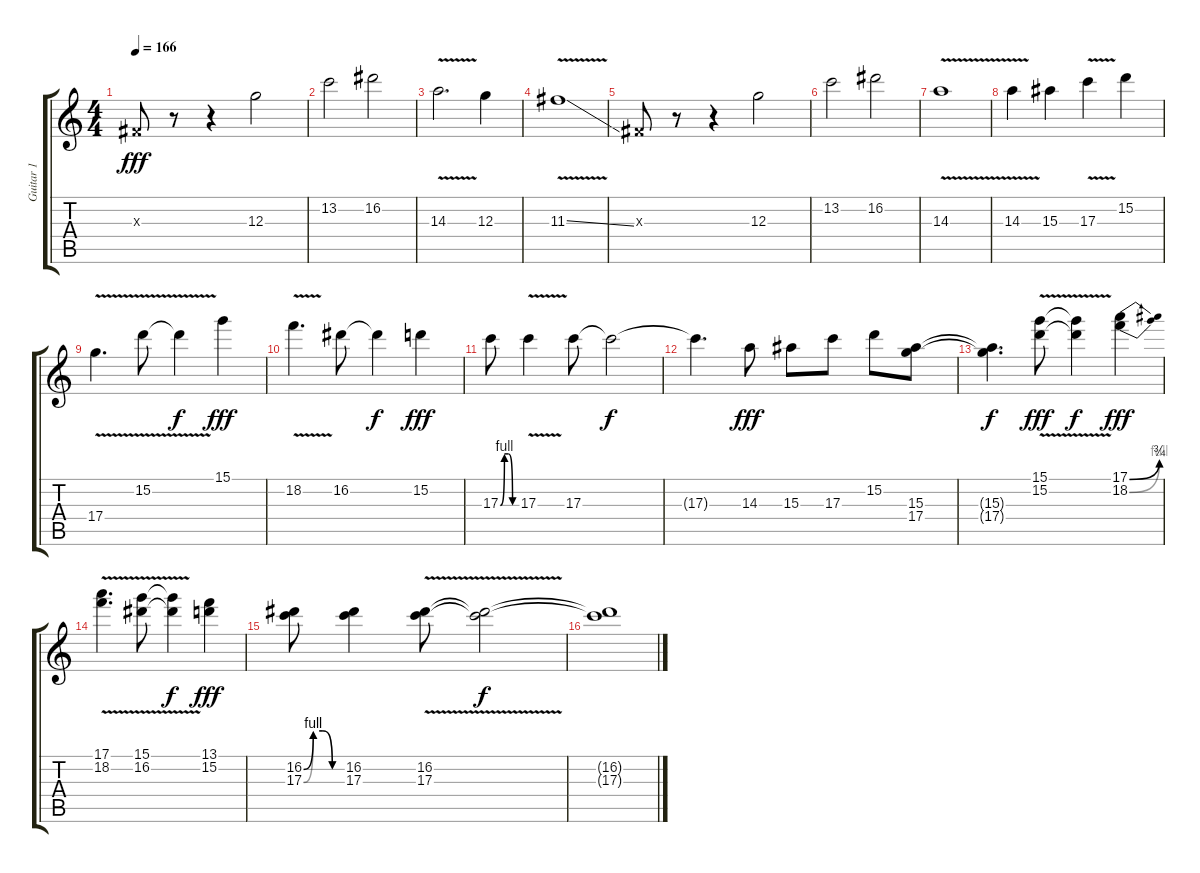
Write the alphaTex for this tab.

\track ("Guitar 1 " "Guitar 1 ") {instrument distortionguitar}
\staff {score tabs}
\tuning (E4 B3 G3 D3 A2 E2) {hide}
\ts (4 4)
\tempo 166
\clef g2
\ks c
-1.3{x}.8{dy fff} r.8 r.4 12.3.2 |
13.2.2 16.2.2 |
14.3{v}.2{d} 12.3.4 |
11.3{v ss}.1 |
-1.3{x}.8 r.8 r.4 12.3.2 |
13.2.2 16.2.2 |
14.3{v}.1 |
14.3{v}.4 15.3.4 17.3{v}.4 15.2.4 |
17.4{v}.4{d} 15.2{v}.8 15.2{t}.4{dy f} 15.1.4{dy fff} |
18.2{v}.4{d} 16.2.8 16.2{t}.4{dy f} 15.2.4{dy fff} |
17.3{be (custom 0 0 15 4 30 4 45 0 60 0)}.8 17.3{v}.4 17.3.8 17.3{t}.2{dy f} |
17.3{t}.4{d} 14.3.8{dy fff} 15.3.8 17.3.8 15.2.8 (15.3 17.4).8 |
(15.3{t} 17.4{t}).4{d dy f} (15.1{v} 15.2{v}).8{dy fff} (15.1{t} 15.2{t}).4{dy f} (17.1{be (bend 0 0 60 3)} 18.2{be (bend 0 0 60 4)}).4{dy fff} |
(17.1{v} 18.2{v}).4{d} (15.1{v} 16.2{v}).8 (15.1{t} 16.2{t}).4{dy f} (13.1 15.2).4{dy fff} |
(16.2{be (custom 0 0 15 4 30 4 45 0 60 0)} 17.3{be (custom 0 0 15 4 30 4 45 0 60 0)}).8 (16.2 17.3).4 (16.2{v} 17.3{v}).8 (16.2{t} 17.3{t}).2{dy f} |
(16.2{t} 17.3{t}).1
